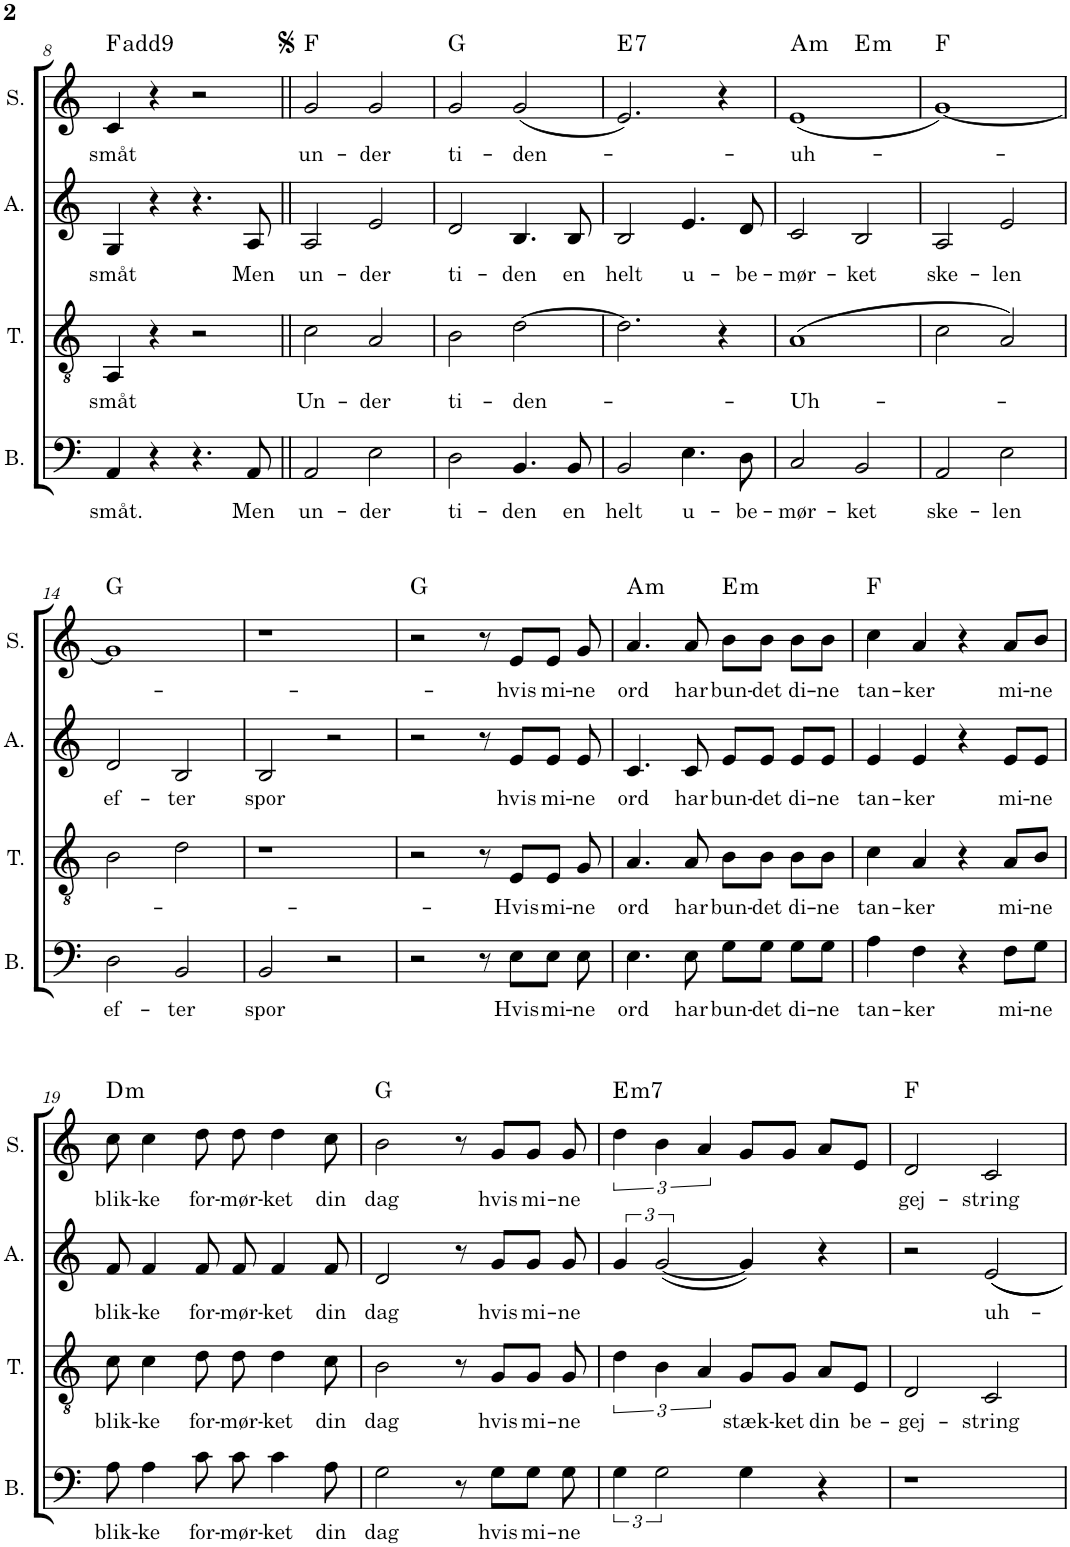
**kern	**text	**kern	**text	**kern	**text	**kern	**text	**harte
*part4	*part4	*part3	*part3	*part2	*part2	*part1	*part1	*part1
*staff4	*staff4	*staff3	*staff3	*staff2	*staff2	*staff1	*staff1	*
*I"Bass	*	*I"Tenor	*	*I"Alto	*	*I"Soprano	*	*
*I'B.	*	*I'T.	*	*I'A.	*	*I'S.	*	*
!!LO:PB:g=z
*clefF4	*	*clefGv2	*	*clefG2	*	*clefG2	*	*
*k[]	*	*k[]	*	*k[]	*	*k[]	*	*
*M2/2	*	*M2/2	*	*M2/2	*	*M2/2	*	*
*met(c|)	*	*met(c|)	*	*met(c|)	*	*met(c|)	*	*
=8	=8	=8	=8	=8	=8	=8	=8	=8
!	!LO:LY:b	!	!LO:LY:b	!	!LO:LY:b	!	!LO:LY:b	!
4AA/	småt.	4AA/	småt	4G/	småt	4c/	småt	F:maj(9)
4r	.	4r	.	4r	.	4r	.	.
4.r	.	2r	.	4.r	.	2r	.	.
!	!LO:LY:b	!	!	!	!LO:LY:b	!	!	!
8AA/	Men	.	.	8A/	Men	.	.	.
=9||	=9||	=9||	=9||	=9||	=9||	=9||	=9||	=9||
!	!LO:LY:b	!	!LO:LY:b	!	!LO:LY:b	!	!LO:LY:b	!
2AA/	un-	2c\	Un-	2A/	un-	2g/	un-	F:maj
!	!LO:LY:b	!	!LO:LY:b	!	!LO:LY:b	!	!LO:LY:b	!
2E\	-der	2A/	-der	2e/	-der	2g/	-der	.
=10	=10	=10	=10	=10	=10	=10	=10	=10
!	!LO:LY:b	!	!LO:LY:b	!	!LO:LY:b	!	!LO:LY:b	!
2D\	ti-	2B\	ti-	2d/	ti-	2g/	ti-	G:maj
!	!LO:LY:b	!	!LO:LY:b	!	!LO:LY:b	!	!LO:LY:b	!
4.BB/	-den	[2d\	-den-	4.B/	-den	(2g/	-den-	.
!	!LO:LY:b	!	!	!	!LO:LY:b	!	!	!
8BB/	en	.	.	8B/	en	.	.	.
=11	=11	=11	=11	=11	=11	=11	=11	=11
!	!LO:LY:b	!	!	!	!LO:LY:b	!	!	!LO:H:kt=7
2BB/	helt	2.d\]	.	2B/	helt	2.e/)	.	E:7
!	!LO:LY:b	!	!	!	!LO:LY:b	!	!	!
4.E\	u-	.	.	4.e/	u-	.	.	.
.	.	4r	.	.	.	4r	.	.
!	!LO:LY:b	!	!	!	!LO:LY:b	!	!	!
8D\	-be-	.	.	8d/	-be-	.	.	.
=12	=12	=12	=12	=12	=12	=12	=12	=12
!	!LO:LY:b	!	!LO:LY:b	!	!LO:LY:b	!	!LO:LY:b	!LO:H:kt=m
*	*	*	*	*	*	*^	*	*
2C/	-mør-	(1A	-Uh-	2c/	-mør-	(1e	2ryy	-uh-	A:min
!	!LO:LY:b	!	!	!	!LO:LY:b	!	!	!	!LO:H:kt=m
2BB/	-ket	.	.	2B/	-ket	.	2ryy	.	E:min
=13	=13	=13	=13	=13	=13	=13	=13	=13	=13
!	!LO:LY:b	!	!	!	!LO:LY:b	!	!	!	!
*	*	*	*	*	*	*v	*v	*	*
2AA/	ske-	2c\	.	2A/	ske-	[1g)	.	F:maj
!	!LO:LY:b	!	!	!	!LO:LY:b	!	!	!
2E\	-len	2A/)	.	2e/	-len	.	.	.
!!LO:LB:g=z
=14	=14	=14	=14	=14	=14	=14	=14	=14
!	!LO:LY:b	!	!	!	!LO:LY:b	!	!	!
2D\	ef-	2B\	.	2d/	ef-	1g]	.	G:maj
!	!LO:LY:b	!	!	!	!LO:LY:b	!	!	!
2BB/	-ter	2d\	.	2B/	-ter	.	.	.
=15	=15	=15	=15	=15	=15	=15	=15	=15
!	!LO:LY:b	!	!	!	!LO:LY:b	!	!	!
2BB/	spor	1r	.	2B/	spor	1r	.	.
2r	.	.	.	2r	.	.	.	.
=16	=16	=16	=16	=16	=16	=16	=16	=16
2r	.	2r	.	2r	.	2r	.	G:maj
8r	.	8r	.	8r	.	8r	.	.
!	!LO:LY:b	!	!LO:LY:b	!	!LO:LY:b	!	!LO:LY:b	!
8E\L	Hvis	8E/L	-Hvis	8e/L	hvis	8e/L	-hvis	.
!	!LO:LY:b	!	!LO:LY:b	!	!LO:LY:b	!	!LO:LY:b	!
8E\J	mi-	8E/J	mi-	8e/J	mi-	8e/J	mi-	.
!	!LO:LY:b	!	!LO:LY:b	!	!LO:LY:b	!	!LO:LY:b	!
8E\	-ne	8G/	-ne	8e/	-ne	8g/	-ne	.
=17	=17	=17	=17	=17	=17	=17	=17	=17
!	!LO:LY:b	!	!LO:LY:b	!	!LO:LY:b	!	!LO:LY:b	!LO:H:kt=m
4.E\	ord	4.A/	ord	4.c/	ord	4.a/	ord	A:min
!	!LO:LY:b	!	!LO:LY:b	!	!LO:LY:b	!	!LO:LY:b	!
8E\	har	8A/	har	8c/	har	8a/	har	.
!	!LO:LY:b	!	!LO:LY:b	!	!LO:LY:b	!	!LO:LY:b	!LO:H:kt=m
8G\L	bun-	8B\L	bun-	8e/L	bun-	8b\L	bun-	E:min
!	!LO:LY:b	!	!LO:LY:b	!	!LO:LY:b	!	!LO:LY:b	!
8G\J	-det	8B\J	-det	8e/J	-det	8b\J	-det	.
!	!LO:LY:b	!	!LO:LY:b	!	!LO:LY:b	!	!LO:LY:b	!
8G\L	di-	8B\L	di-	8e/L	di-	8b\L	di-	.
!	!LO:LY:b	!	!LO:LY:b	!	!LO:LY:b	!	!LO:LY:b	!
8G\J	-ne	8B\J	-ne	8e/J	-ne	8b\J	-ne	.
=18	=18	=18	=18	=18	=18	=18	=18	=18
!	!LO:LY:b	!	!LO:LY:b	!	!LO:LY:b	!	!LO:LY:b	!
4A\	tan-	4c\	tan-	4e/	tan-	4cc\	tan-	F:maj
!	!LO:LY:b	!	!LO:LY:b	!	!LO:LY:b	!	!LO:LY:b	!
4F\	-ker	4A/	-ker	4e/	-ker	4a/	-ker	.
4r	.	4r	.	4r	.	4r	.	.
!	!LO:LY:b	!	!LO:LY:b	!	!LO:LY:b	!	!LO:LY:b	!
8F\L	mi-	8A/L	mi-	8e/L	mi-	8a/L	mi-	.
!	!LO:LY:b	!	!LO:LY:b	!	!LO:LY:b	!	!LO:LY:b	!
8G\J	-ne	8B/J	-ne	8e/J	-ne	8b/J	-ne	.
!!LO:LB:g=z
=19	=19	=19	=19	=19	=19	=19	=19	=19
!	!LO:LY:b	!	!LO:LY:b	!	!LO:LY:b	!	!LO:LY:b	!LO:H:kt=m
8A\	blik-	8c\	blik-	8f/	blik-	8cc\	blik-	D:min
!	!LO:LY:b	!	!LO:LY:b	!	!LO:LY:b	!	!LO:LY:b	!
4A\	-ke	4c\	-ke	4f/	-ke	4cc\	-ke	.
!	!LO:LY:b	!	!LO:LY:b	!	!LO:LY:b	!	!LO:LY:b	!
8c\	for-	8d\	for-	8f/	for-	8dd\	for-	.
!	!LO:LY:b	!	!LO:LY:b	!	!LO:LY:b	!	!LO:LY:b	!
8c\	-mør-	8d\	-mør-	8f/	-mør-	8dd\	-mør-	.
!	!LO:LY:b	!	!LO:LY:b	!	!LO:LY:b	!	!LO:LY:b	!
4c\	-ket	4d\	-ket	4f/	-ket	4dd\	-ket	.
!	!LO:LY:b	!	!LO:LY:b	!	!LO:LY:b	!	!LO:LY:b	!
8A\	din	8c\	din	8f/	din	8cc\	din	.
=20	=20	=20	=20	=20	=20	=20	=20	=20
!	!LO:LY:b	!	!LO:LY:b	!	!LO:LY:b	!	!LO:LY:b	!
2G\	dag	2B\	dag	2d/	dag	2b\	dag	G:maj
8r	.	8r	.	8r	.	8r	.	.
!	!LO:LY:b	!	!LO:LY:b	!	!LO:LY:b	!	!LO:LY:b	!
8G\L	hvis	8G/L	hvis	8g/L	hvis	8g/L	hvis	.
!	!LO:LY:b	!	!LO:LY:b	!	!LO:LY:b	!	!LO:LY:b	!
8G\J	mi-	8G/J	mi-	8g/J	mi-	8g/J	mi-	.
!	!LO:LY:b	!	!LO:LY:b	!	!LO:LY:b	!	!LO:LY:b	!
8G\	-ne	8G/	-ne	8g/	-ne	8g/	-ne	.
=21	=21	=21	=21	=21	=21	=21	=21	=21
!	!	!	!	!	!	!	!	!LO:H:kt=m7
6G\	.	6d\	.	6g/	.	6dd\	.	E:min7
3G\	.	6B\	.	([3g/	.	6b\	.	.
.	.	6A/	.	.	.	6a/	.	.
!	!	!	!LO:LY:b	!	!	!	!	!
4G\	.	8G/L	stæk-	4g/])	.	8g/L	.	.
!	!	!	!LO:LY:b	!	!	!	!	!
.	.	8G/J	-ket	.	.	8g/J	.	.
!	!	!	!LO:LY:b	!	!	!	!	!
4r	.	8A/L	din	4r	.	8a/L	.	.
!	!	!	!LO:LY:b	!	!	!	!	!
.	.	8E/J	be-	.	.	8e/J	.	.
=22	=22	=22	=22	=22	=22	=22	=22	=22
!	!	!	!LO:LY:b	!	!	!	!LO:LY:b	!
1r	.	2D/	-gej-	2r	.	2d/	-gej-	F:maj
!	!	!	!LO:LY:b	!	!LO:LY:b	!	!LO:LY:b	!
.	.	2C/	-string	2e/	uh-	2c/	-string	.
=	=	=	=	=	=	=	=	=
*-	*-	*-	*-	*-	*-	*-	*-	*-
